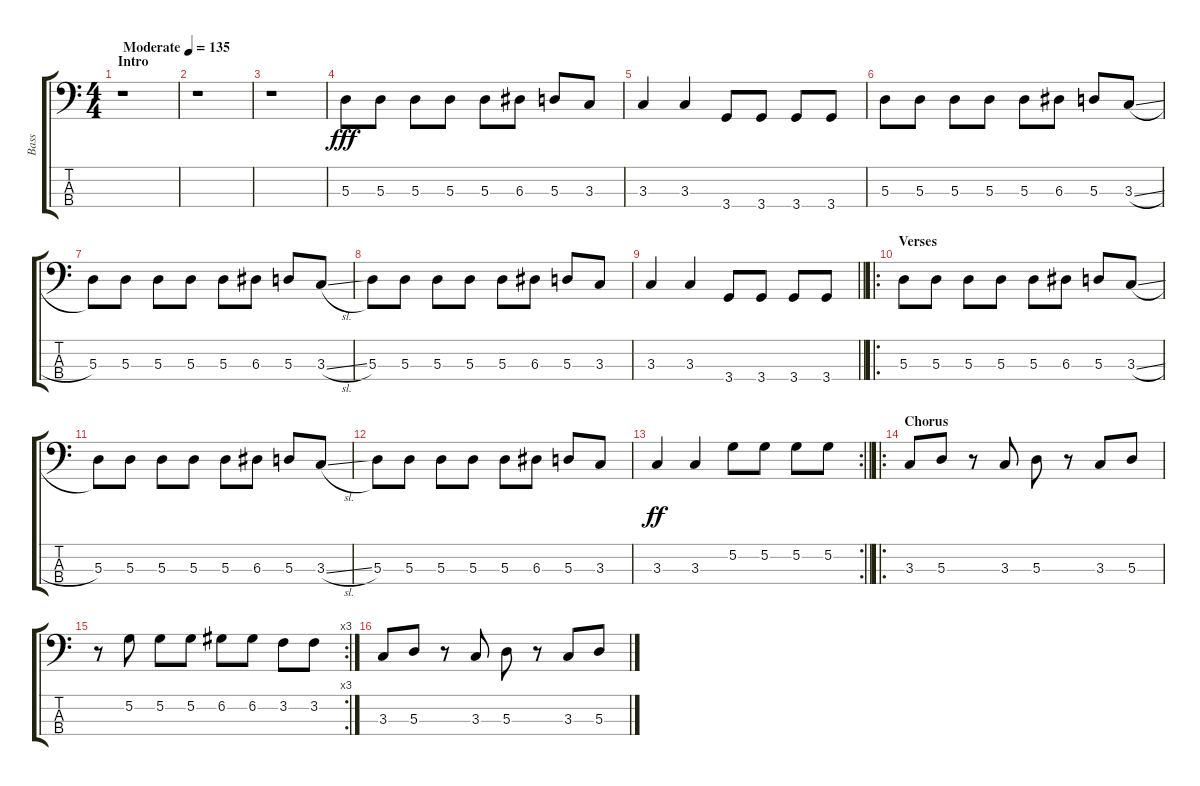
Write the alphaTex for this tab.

\track ("Bass" "Bass") {instrument electricbassfinger}
\staff {score tabs}
\tuning (G2 D2 A1 E1) {hide}
\ts (4 4)
\section ("" "Intro")
\tempo (135 "Moderate")
\clef f4
\ks c
r.1{dy fff instrument electricbassfinger} |
r.1 |
r.1 |
5.3.8 5.3.8 5.3.8 5.3.8 5.3.8 6.3.8 5.3.8 3.3.8 |
3.3.4 3.3.4 3.4.8 3.4.8 3.4.8 3.4.8 |
5.3.8 5.3.8 5.3.8 5.3.8 5.3.8 6.3.8 5.3.8 3.3{sl}.8 |
5.3.8 5.3.8 5.3.8 5.3.8 5.3.8 6.3.8 5.3.8 3.3{sl}.8 |
5.3.8 5.3.8 5.3.8 5.3.8 5.3.8 6.3.8 5.3.8 3.3.8 |
\barLineRight lightlight
3.3.4 3.3.4 3.4.8 3.4.8 3.4.8 3.4.8 |
\ro
\section ("" "Verses")
5.3.8 5.3.8 5.3.8 5.3.8 5.3.8 6.3.8 5.3.8 3.3{sl}.8 |
5.3.8 5.3.8 5.3.8 5.3.8 5.3.8 6.3.8 5.3.8 3.3{sl}.8 |
5.3.8 5.3.8 5.3.8 5.3.8 5.3.8 6.3.8 5.3.8 3.3.8 |
\rc 2
\barLineRight lightlight
3.3.4{dy ff} 3.3.4 5.2.8 5.2.8 5.2.8 5.2.8 |
\ro
\section ("" "Chorus")
3.3.8 5.3.8 r.8 3.3.8 5.3.8 r.8 3.3.8 5.3.8 |
\rc 3
r.8 5.2.8 5.2.8 5.2.8 6.2.8 6.2.8 3.2.8 3.2.8 |
3.3.8 5.3.8 r.8 3.3.8 5.3.8 r.8 3.3.8 5.3.8
